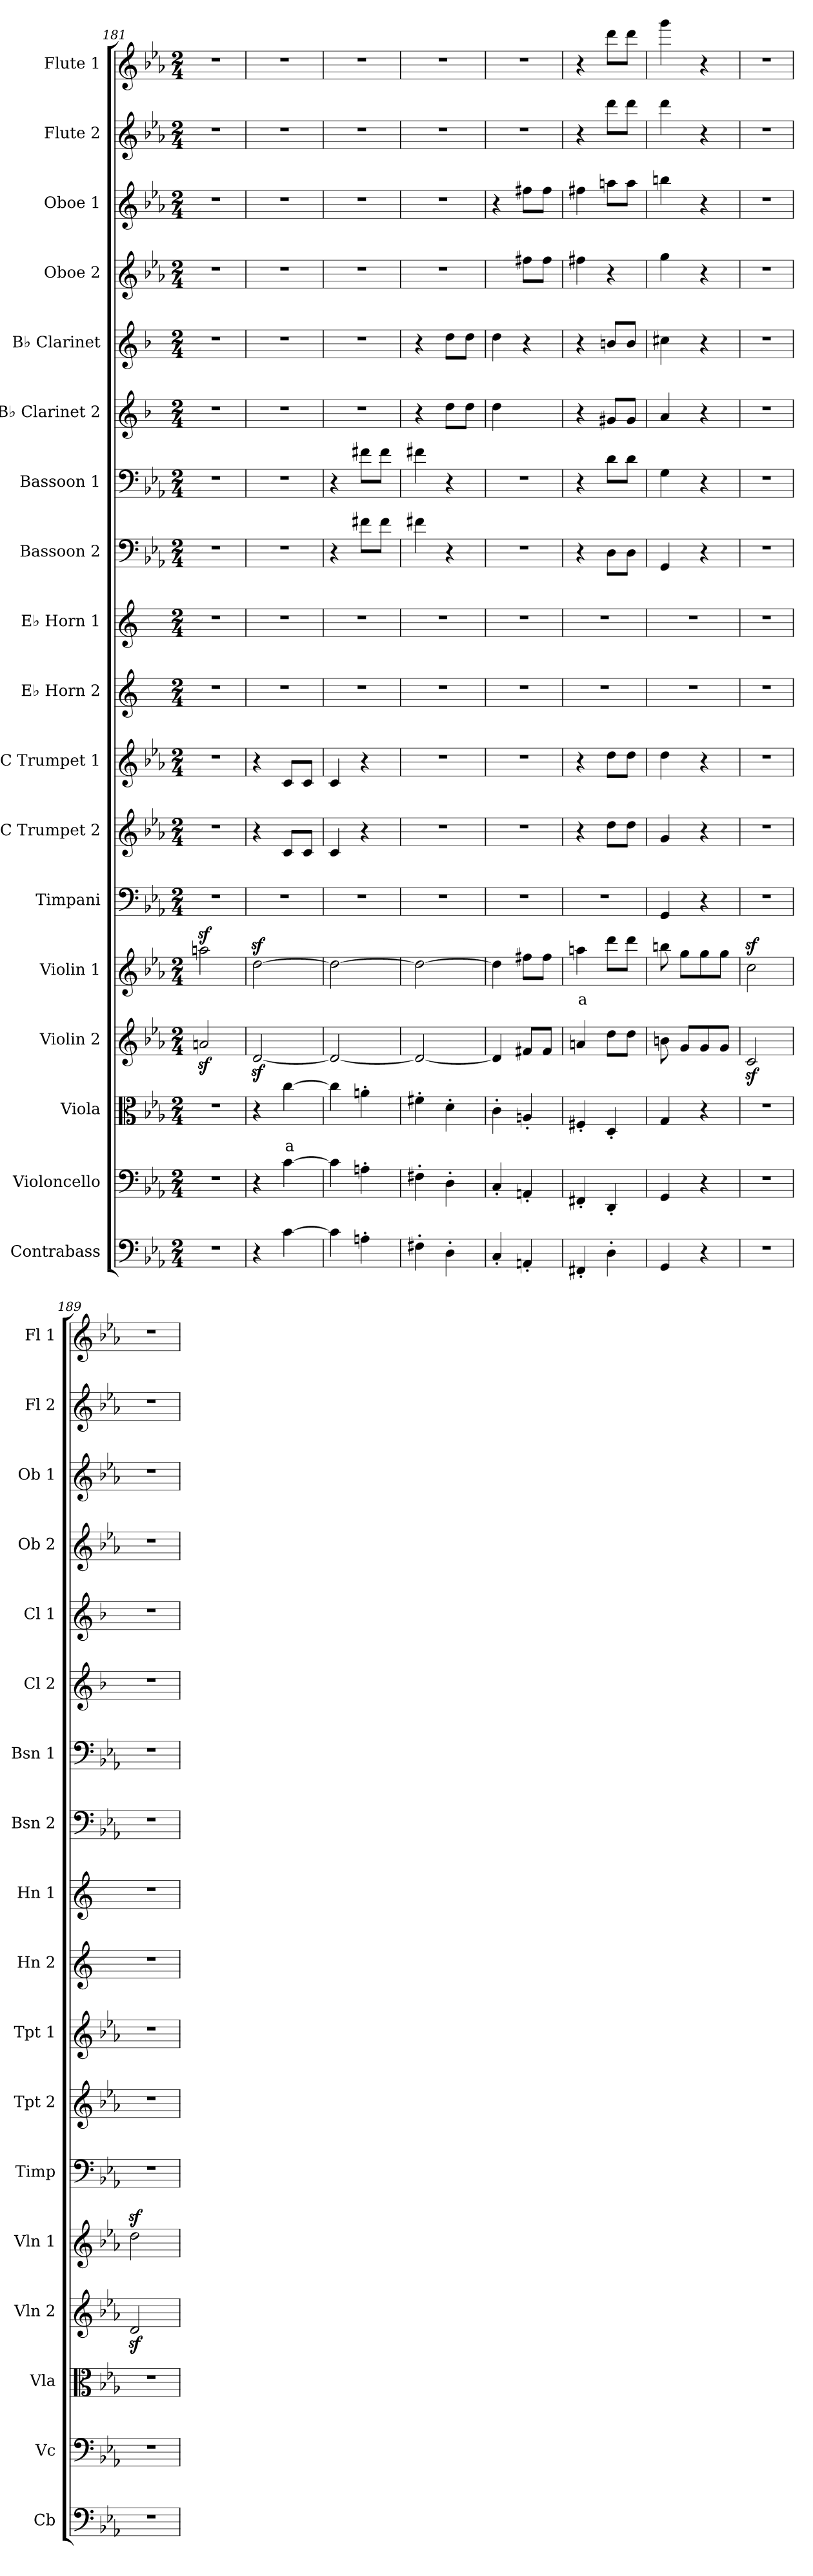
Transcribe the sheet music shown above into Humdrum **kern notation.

**kern	**kern	**kern	**text	**kern	**kern	**text	**kern	**kern	**kern	**kern	**kern	**kern	**kern	**kern	**kern	**kern	**kern	**kern	**kern
*part18	*part17	*part16	*part16	*part15	*part14	*part14	*part13	*part12	*part11	*part10	*part9	*part8	*part7	*part6	*part5	*part4	*part3	*part2	*part1
*staff18	*staff17	*staff16	*staff16	*staff15	*staff14	*staff14	*staff13	*staff12	*staff11	*staff10	*staff9	*staff8	*staff7	*staff6	*staff5	*staff4	*staff3	*staff2	*staff1
*I"Contrabass	*I"Violoncello	*I"Viola	*	*I"Violin 2	*I"Violin 1	*	*I"Timpani	*I"C Trumpet 2	*I"C Trumpet 1	*I"E♭ Horn 2	*I"E♭ Horn 1	*I"Bassoon 2	*I"Bassoon 1	*I"B♭ Clarinet 2	*I"B♭ Clarinet	*I"Oboe 2	*I"Oboe 1	*I"Flute 2	*I"Flute 1
*I'Cb	*I'Vc	*I'Vla	*	*I'Vln 2	*I'Vln 1	*	*I'Timp	*I'Tpt 2	*I'Tpt 1	*I'Hn 2	*I'Hn 1	*I'Bsn 2	*I'Bsn 1	*I'Cl 2	*I'Cl 1	*I'Ob 2	*I'Ob 1	*I'Fl 2	*I'Fl 1
*clefF4	*clefF4	*clefC3	*	*clefG2	*clefG2	*	*clefF4	*clefG2	*clefG2	*clefG2	*clefG2	*clefF4	*clefF4	*clefG2	*clefG2	*clefG2	*clefG2	*clefG2	*clefG2
*ITrd7c12	*	*	*	*	*	*	*	*	*	*ITrd5c9	*ITrd5c9	*	*	*ITrd1c2	*ITrd1c2	*	*	*	*
*k[b-e-a-]	*k[b-e-a-]	*k[b-e-a-]	*	*k[b-e-a-]	*k[b-e-a-]	*	*k[b-e-a-]	*k[b-e-a-]	*k[b-e-a-]	*k[b-e-a-]	*k[b-e-a-]	*k[b-e-a-]	*k[b-e-a-]	*k[b-e-a-]	*k[b-e-a-]	*k[b-e-a-]	*k[b-e-a-]	*k[b-e-a-]	*k[b-e-a-]
*M2/4	*M2/4	*M2/4	*	*M2/4	*M2/4	*	*M2/4	*M2/4	*M2/4	*M2/4	*M2/4	*M2/4	*M2/4	*M2/4	*M2/4	*M2/4	*M2/4	*M2/4	*M2/4
=181	=181	=181	=181	=181	=181	=181	=181	=181	=181	=181	=181	=181	=181	=181	=181	=181	=181	=181	=181
2r	2r	2r	.	2anz</	2aanz<\	.	2r	2r	2r	2r	2r	2r	2r	2r	2r	2r	2r	2r	2r
=182	=182	=182	=182	=182	=182	=182	=182	=182	=182	=182	=182	=182	=182	=182	=182	=182	=182	=182	=182
4r	4r	4r	.	[2dz</	[2ddz<\	.	2r	4r	4r	2r	2r	2r	2r	2r	2r	2r	2r	2r	2r
!	!	!	!LO:LY:b:color=#FF0000	!	!	!	!	!	!	!	!	!	!	!	!	!	!	!	!
[4C\	[4c\	[4cc\	a	.	.	.	.	8c/L	8c/L	.	.	.	.	.	.	.	.	.	.
.	.	.	.	.	.	.	.	8c/J	8c/J	.	.	.	.	.	.	.	.	.	.
!!LO:PB:g=z
=183	=183	=183	=183	=183	=183	=183	=183	=183	=183	=183	=183	=183	=183	=183	=183	=183	=183	=183	=183
4C\]	4c\]	4cc\]	.	2d/_	2dd\_	.	2r	4c/	4c/	2r	2r	4r	4r	2r	2r	2r	2r	2r	2r
4AAn'\	4An'\	4an'\	.	.	.	.	.	4r	4r	.	.	8f#X\L	8f#X\L	.	.	.	.	.	.
.	.	.	.	.	.	.	.	.	.	.	.	8f#\J	8f#\J	.	.	.	.	.	.
=184	=184	=184	=184	=184	=184	=184	=184	=184	=184	=184	=184	=184	=184	=184	=184	=184	=184	=184	=184
4FF#X'\	4F#X'\	4f#X'\	.	2d/_	2dd\_	.	2r	2r	2r	2r	2r	4f#X\	4f#X\	4r	4r	2r	2r	2r	2r
4DD'\	4D'\	4d'\	.	.	.	.	.	.	.	.	.	4r	4r	8cc\L	8cc\L	.	.	.	.
.	.	.	.	.	.	.	.	.	.	.	.	.	.	8cc\J	8cc\J	.	.	.	.
=185	=185	=185	=185	=185	=185	=185	=185	=185	=185	=185	=185	=185	=185	=185	=185	=185	=185	=185	=185
4CC'/	4C'/	4c'\	.	4d/]	4dd\]	.	2r	2r	2r	2r	2r	2r	2r	4cc\	4cc\	4ryy	4r	2r	2r
4AAAn'/	4AAn'/	4An'/	.	8f#X/L	8ff#X\L	.	.	.	.	.	.	.	.	4ryy	4r	8ff#X\L	8ff#X\L	.	.
.	.	.	.	8f#/J	8ff#\J	.	.	.	.	.	.	.	.	.	.	8ff#\J	8ff#\J	.	.
=186	=186	=186	=186	=186	=186	=186	=186	=186	=186	=186	=186	=186	=186	=186	=186	=186	=186	=186	=186
!	!	!	!	!	!	!LO:LY:b:color=#FF0000	!	!	!	!	!	!	!	!	!	!	!	!	!
4FFF#X'/	4FF#X'/	4F#X'/	.	4an/	4aan\	a	2r	4r	4r	2r	2r	4r	4r	4r	4r	4ff#X\	4ff#X\	4r	4r
4DD'\	4DD'/	4D'/	.	8dd\L	8ddd\L	.	.	8dd\L	8dd\L	.	.	8D\L	8d\L	8f#X/L	8an/L	4r	8aan\L	8ddd\L	8ddd\L
.	.	.	.	8dd\J	8ddd\J	.	.	8dd\J	8dd\J	.	.	8D\J	8d\J	8f#/J	8a/J	.	8aa\J	8ddd\J	8ddd\J
=187	=187	=187	=187	=187	=187	=187	=187	=187	=187	=187	=187	=187	=187	=187	=187	=187	=187	=187	=187
4GGG/	4GG/	4G/	.	8bn\	8bbn\	.	4GG/	4g/	4dd\	2r	2r	4GG/	4G\	4g/	4bn\	4gg\	4bbn\	4ddd\	4ggg\
.	.	.	.	8g/L	8gg\L	.	.	.	.	.	.	.	.	.	.	.	.	.	.
4r	4r	4r	.	8g/	8gg\	.	4r	4r	4r	.	.	4r	4r	4r	4r	4r	4r	4r	4r
.	.	.	.	8g/J	8gg\J	.	.	.	.	.	.	.	.	.	.	.	.	.	.
=188	=188	=188	=188	=188	=188	=188	=188	=188	=188	=188	=188	=188	=188	=188	=188	=188	=188	=188	=188
2r	2r	2r	.	2cz</	2ccz<\	.	2r	2r	2r	2r	2r	2r	2r	2r	2r	2r	2r	2r	2r
=189	=189	=189	=189	=189	=189	=189	=189	=189	=189	=189	=189	=189	=189	=189	=189	=189	=189	=189	=189
2r	2r	2r	.	2dz</	2ddz<\	.	2r	2r	2r	2r	2r	2r	2r	2r	2r	2r	2r	2r	2r
=	=	=	=	=	=	=	=	=	=	=	=	=	=	=	=	=	=	=	=
*-	*-	*-	*-	*-	*-	*-	*-	*-	*-	*-	*-	*-	*-	*-	*-	*-	*-	*-	*-
